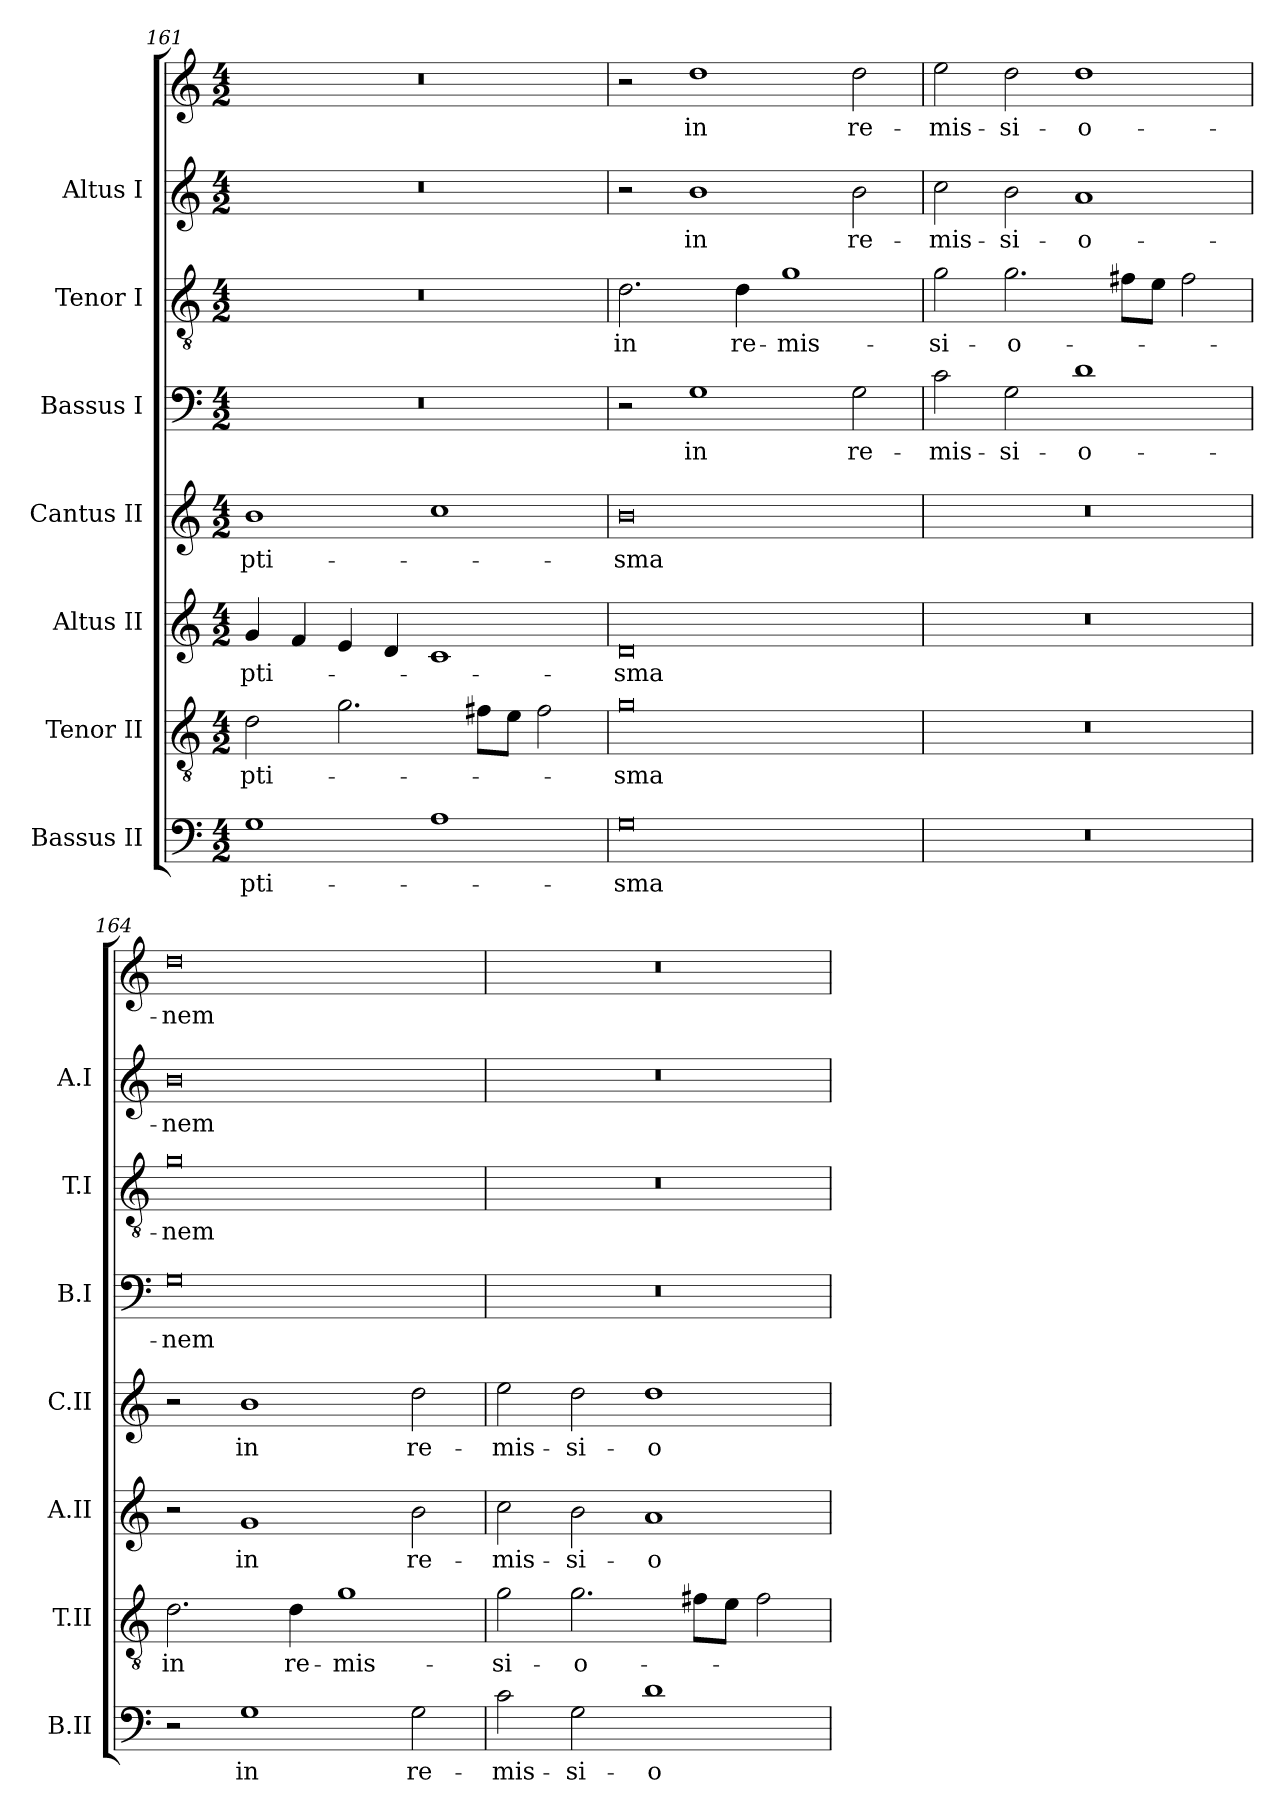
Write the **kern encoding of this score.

**kern	**text	**kern	**text	**kern	**text	**kern	**text	**kern	**text	**kern	**text	**kern	**text	**kern	**text
*part8	*part8	*part7	*part7	*part6	*part6	*part5	*part5	*part4	*part4	*part3	*part3	*part2	*part2	*part1	*part1
*staff8	*staff8	*staff7	*staff7	*staff6	*staff6	*staff5	*staff5	*staff4	*staff4	*staff3	*staff3	*staff2	*staff2	*staff1	*staff1
*I"Bassus II	*	*I"Tenor II	*	*I"Altus II	*	*I"Cantus II	*	*I"Bassus I	*	*I"Tenor I	*	*I"Altus I	*	*	*
*I'B.II	*	*I'T.II	*	*I'A.II	*	*I'C.II	*	*I'B.I	*	*I'T.I	*	*I'A.I	*	*	*
*clefF4	*	*clefGv2	*	*clefG2	*	*clefG2	*	*clefF4	*	*clefGv2	*	*clefG2	*	*clefG2	*
*	*	*ITrd7c12	*	*	*	*	*	*	*	*ITrd7c12	*	*	*	*	*
*k[]	*	*k[]	*	*k[]	*	*k[]	*	*k[]	*	*k[]	*	*k[]	*	*k[]	*
*C:	*	*C:	*	*C:	*	*C:	*	*C:	*	*C:	*	*C:	*	*C:	*
*M4/2	*	*M4/2	*	*M4/2	*	*M4/2	*	*M4/2	*	*M4/2	*	*M4/2	*	*M4/2	*
=161	=161	=161	=161	=161	=161	=161	=161	=161	=161	=161	=161	=161	=161	=161	=161
1G\	-pti-	2D\	-pti-	4g/	-pti-	1b\	-pti-	0r	.	0r	.	0r	.	0r	.
.	.	.	.	4f/	.	.	.	.	.	.	.	.	.	.	.
.	.	2.G\	.	4e/	.	.	.	.	.	.	.	.	.	.	.
.	.	.	.	4d/	.	.	.	.	.	.	.	.	.	.	.
1A\	.	.	.	1c/	.	1cc\	.	.	.	.	.	.	.	.	.
.	.	8F#\L	.	.	.	.	.	.	.	.	.	.	.	.	.
.	.	8E\J	.	.	.	.	.	.	.	.	.	.	.	.	.
.	.	2F#\	.	.	.	.	.	.	.	.	.	.	.	.	.
=162	=162	=162	=162	=162	=162	=162	=162	=162	=162	=162	=162	=162	=162	=162	=162
0G\	-sma	0G\	-sma	0d/	-sma	0b\	-sma	2r	.	2.D\	in	2r	.	2r	.
.	.	.	.	.	.	.	.	1G\	in	.	.	1b\	in	1dd\	in
.	.	.	.	.	.	.	.	.	.	4D\	re-	.	.	.	.
.	.	.	.	.	.	.	.	.	.	1G\	-mis-	.	.	.	.
.	.	.	.	.	.	.	.	2G\	re-	.	.	2b\	re-	2dd\	re-
=163	=163	=163	=163	=163	=163	=163	=163	=163	=163	=163	=163	=163	=163	=163	=163
0r	.	0r	.	0r	.	0r	.	2c\	-mis-	2G\	-si-	2cc\	-mis-	2ee\	-mis-
.	.	.	.	.	.	.	.	2G\	-si-	2.G\	-o-	2b\	-si-	2dd\	-si-
.	.	.	.	.	.	.	.	1d\	-o-	.	.	1a/	-o-	1dd\	-o-
.	.	.	.	.	.	.	.	.	.	8F#\L	.	.	.	.	.
.	.	.	.	.	.	.	.	.	.	8E\J	.	.	.	.	.
.	.	.	.	.	.	.	.	.	.	2F#\	.	.	.	.	.
=164	=164	=164	=164	=164	=164	=164	=164	=164	=164	=164	=164	=164	=164	=164	=164
2r	.	2.D\	in	2r	.	2r	.	0G\	-nem	0G\	-nem	0b\	-nem	0dd\	-nem
1G\	in	.	.	1g/	in	1b\	in	.	.	.	.	.	.	.	.
.	.	4D\	re-	.	.	.	.	.	.	.	.	.	.	.	.
.	.	1G\	-mis-	.	.	.	.	.	.	.	.	.	.	.	.
2G\	re-	.	.	2b\	re-	2dd\	re-	.	.	.	.	.	.	.	.
=165	=165	=165	=165	=165	=165	=165	=165	=165	=165	=165	=165	=165	=165	=165	=165
2c\	-mis-	2G\	-si-	2cc\	-mis-	2ee\	-mis-	0r	.	0r	.	0r	.	0r	.
2G\	-si-	2.G\	-o-	2b\	-si-	2dd\	-si-	.	.	.	.	.	.	.	.
1d\	-o-	.	.	1a/	-o-	1dd\	-o-	.	.	.	.	.	.	.	.
.	.	8F#\L	.	.	.	.	.	.	.	.	.	.	.	.	.
.	.	8E\J	.	.	.	.	.	.	.	.	.	.	.	.	.
.	.	2F#\	.	.	.	.	.	.	.	.	.	.	.	.	.
=	=	=	=	=	=	=	=	=	=	=	=	=	=	=	=
*-	*-	*-	*-	*-	*-	*-	*-	*-	*-	*-	*-	*-	*-	*-	*-
